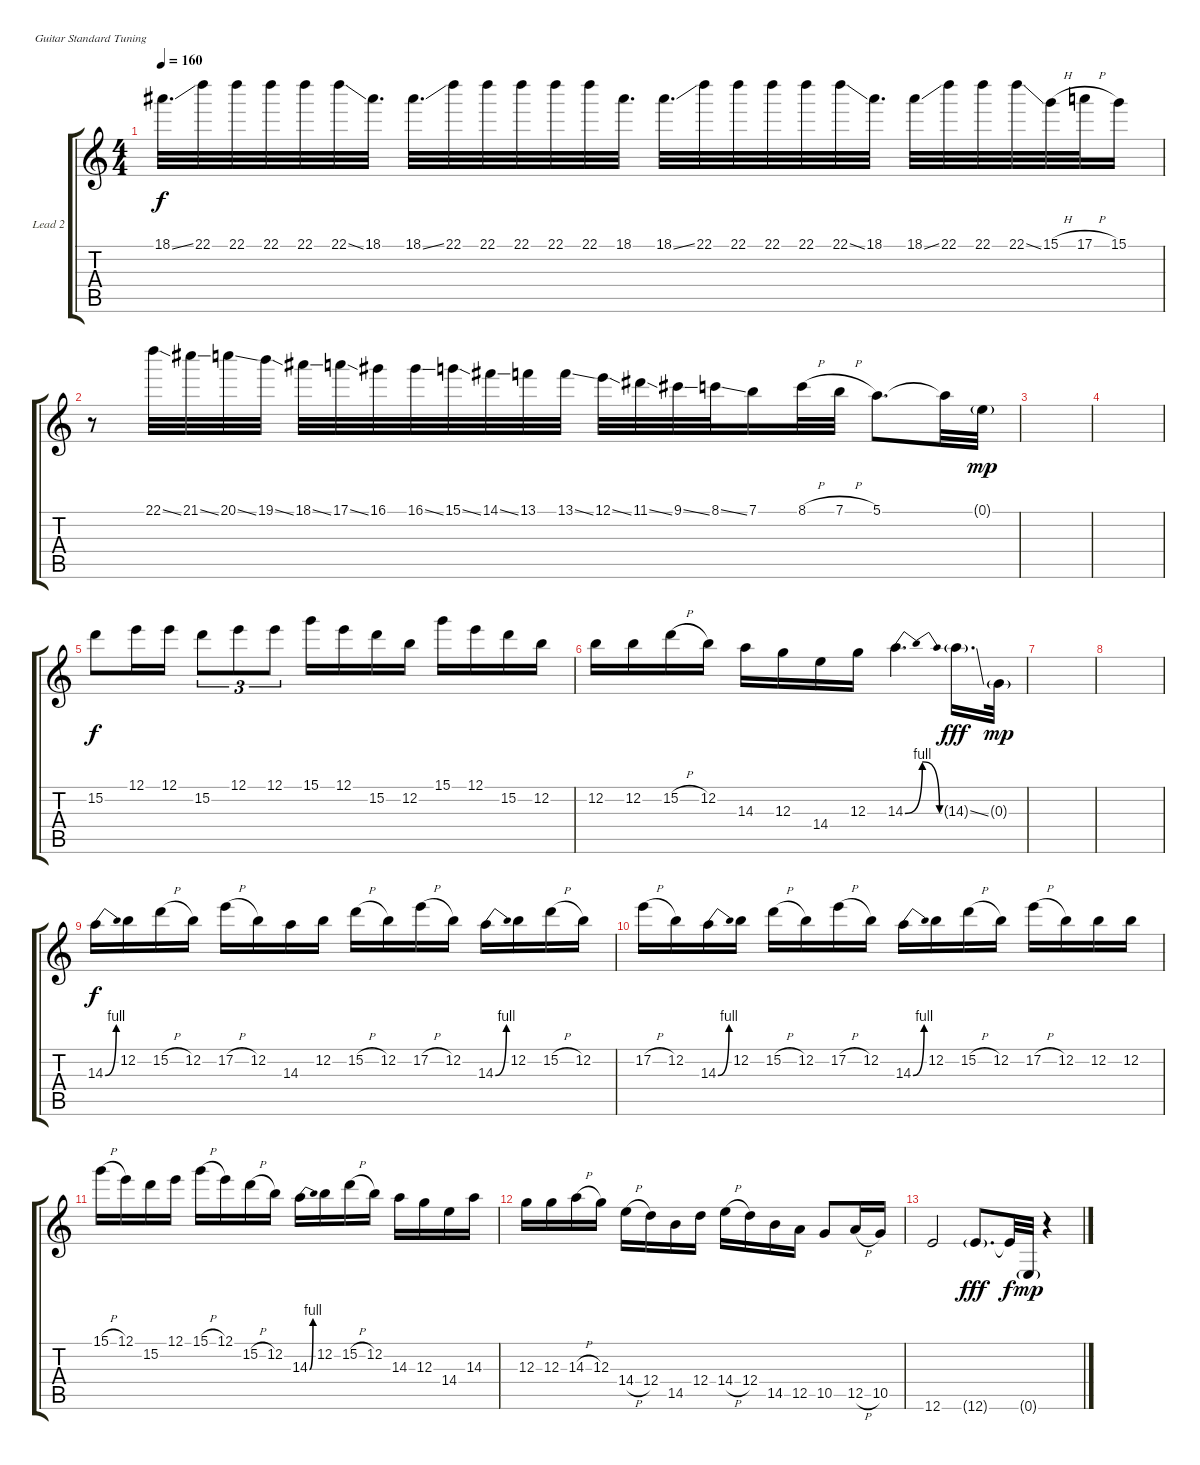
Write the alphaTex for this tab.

\bracketExtendMode groupsimilarinstruments
\firstSystemTrackNameOrientation horizontal
\otherSystemsTrackNameOrientation horizontal
\track ("Guitar Lead 2" "Lead 2") {instrument distortionguitar}
\staff {score tabs}
\tuning (E4 B3 G3 D3 A2 E2)
\ts (4 4)
\tempo 160
\clef g2
\scale
0.333333
\ks c
18.1{ss}.32{d dy f} 22.1.32 22.1.32 22.1.32 22.1.32 22.1{ss}.32 18.1.32{d} 18.1{ss}.32{d} 22.1.32 22.1.32 22.1.32 22.1.32 22.1.32 18.1.32{d} 18.1{ss}.32{d} 22.1.32 22.1.32 22.1.32 22.1.32 22.1{ss}.32 18.1.32{d} 18.1{ss}.32 22.1.32 22.1.32 22.1{ss}.32 15.1{h}.32 17.1{h}.32 15.1.16 |
\scale
0.333333 r.8 22.1{ss}.32 21.1{ss}.32 20.1{ss}.32 19.1{ss}.32 18.1{ss}.32 17.1{ss}.32 16.1.32 16.1{ss}.32 15.1{ss}.32 14.1{ss}.32 13.1.32 13.1{ss}.32 12.1{ss}.32 11.1{ss}.32 9.1{ss}.32 8.1{ss}.32 7.1.16 8.1{h}.32 7.1{h}.32 5.1.8{d} 5.1{t}.32 0.1{g}.32{dy mp} |
\scale
0.333333 |
\scale
0.333333 |
\scale
0.333333 15.2.8{dy f} 12.1.16 12.1.16 15.2.8{tu (3 2)} 12.1.8{tu (3 2)} 12.1.8{tu (3 2)} 15.1.16 12.1.16 15.2.16 12.2.16 15.1.16 12.1.16 15.2.16 12.2.16 |
\scale
0.333333 12.2.16 12.2.16 15.2{h}.16 12.2.16 14.3.16 12.3.16 14.4.16 12.3.16 14.3{be (bendrelease 0 0 30 4 30 4 60 0)}.4{d} 14.3{ss g}.16{d dy fff} 0.3{g}.32{dy mp} |
\scale
0.333333 |
\scale
0.333333 |
\scale
0.333333 14.3{be (bend 0 0 60 4)}.16{dy f} 12.2.16 15.2{h}.16 12.2.16 17.2{h}.16 12.2.16 14.3.16 12.2.16 15.2{h}.16 12.2.16 17.2{h}.16 12.2.16 14.3{be (bend 0 0 60 4)}.16 12.2.16 15.2{h}.16 12.2.16 |
\scale
0.333333 17.2{h}.16 12.2.16 14.3{be (bend 0 0 60 4)}.16 12.2.16 15.2{h}.16 12.2.16 17.2{h}.16 12.2.16 14.3{be (bend 0 0 60 4)}.16 12.2.16 15.2{h}.16 12.2.16 17.2{h}.16 12.2.16 12.2.16 12.2.16 |
\scale
0.333333 15.1{h}.16 12.1.16 15.2.16 12.1.16 15.1{h}.16 12.1.16 15.2{h}.16 12.2.16 14.3{be (bend 0 0 60 4)}.16 12.2.16 15.2{h}.16 12.2.16 14.3.16 12.3.16 14.4.16 14.3.16 |
\scale
0.333333 12.3.16 12.3.16 14.3{h}.16 12.3.16 14.4{h}.16 12.4.16 14.5.16 12.4.16 14.4{h}.16 12.4.16 14.5.16 12.5.16 10.5.8 12.5{h}.16 10.5.16 |
\scale
0.333333 12.6.2 12.6{g}.8{d dy fff} 12.6{t}.32{dy f} 0.6{g}.32{dy mp} r.4 |
\scale
0.333333 |
\scale
0.333333 |
\scale
0.333333
